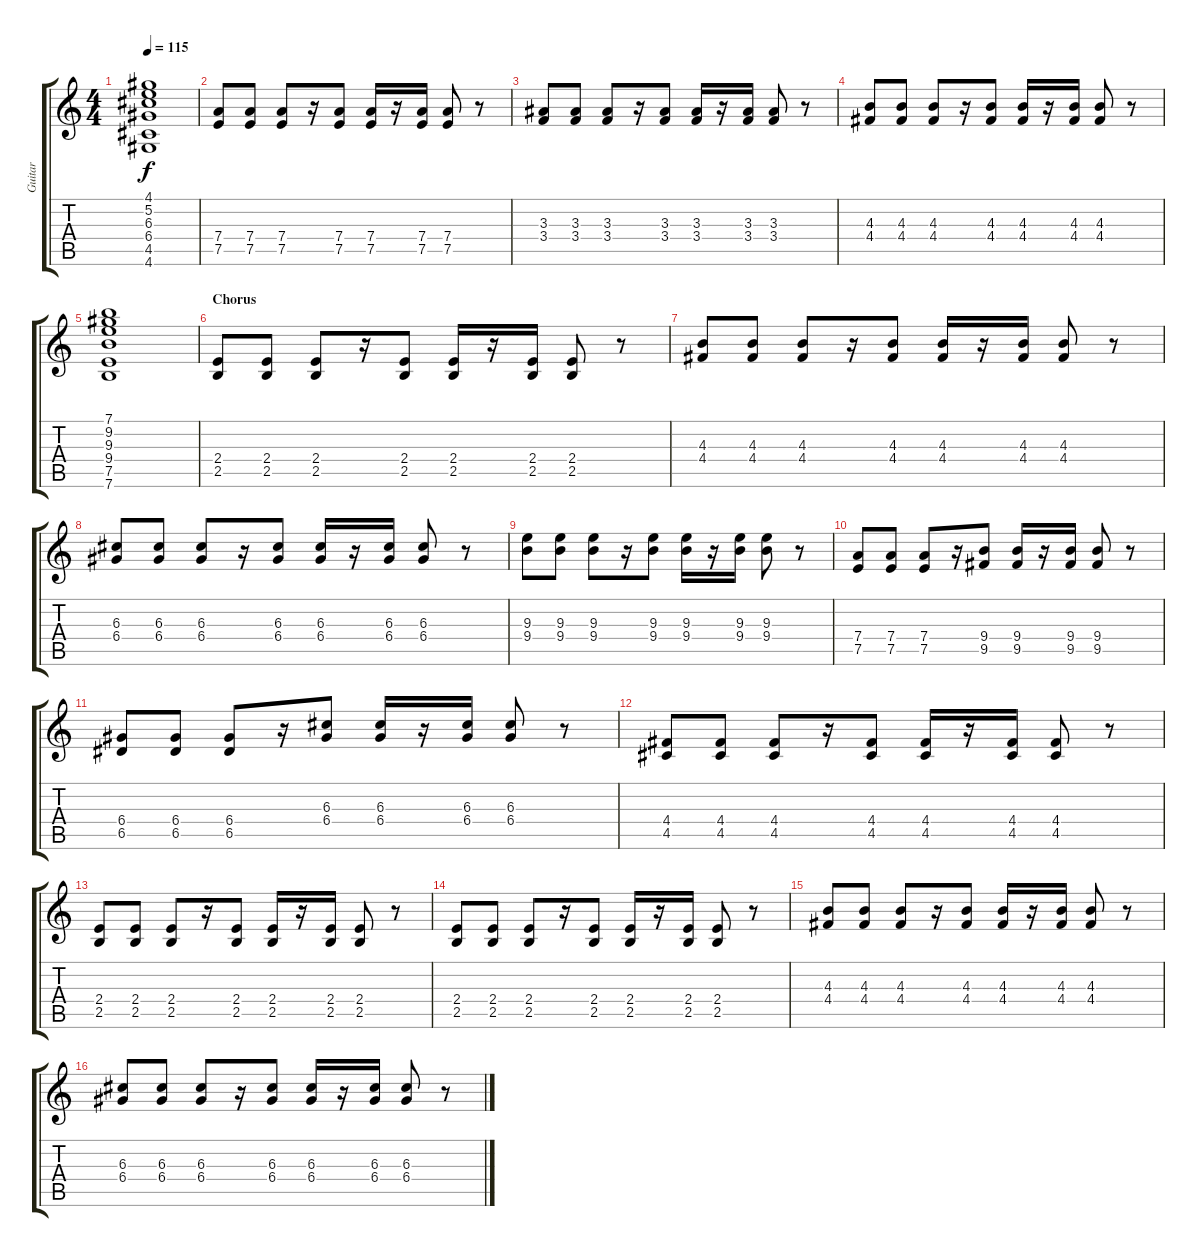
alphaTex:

\track ("Guitar" "Guitar") {instrument overdrivenguitar}
\staff {score tabs}
\tuning (E4 B3 G3 D3 A2 E2) {hide}
\ts (4 4)
\tempo 115
\clef g2
\ks c
(4.1 5.2 6.3 6.4 4.5 4.6).1{dy f} |
(7.4 7.5).8 (7.4 7.5).8 (7.4 7.5).8 r.16 (7.4 7.5).8 (7.4 7.5).16 r.16 (7.4 7.5).16 (7.4 7.5).8 r.8 |
(3.3 3.4).8 (3.3 3.4).8 (3.3 3.4).8 r.16 (3.3 3.4).8 (3.3 3.4).16 r.16 (3.3 3.4).16 (3.3 3.4).8 r.8 |
(4.3 4.4).8 (4.3 4.4).8 (4.3 4.4).8 r.16 (4.3 4.4).8 (4.3 4.4).16 r.16 (4.3 4.4).16 (4.3 4.4).8 r.8 |
(7.1 9.2 9.3 9.4 7.5 7.6).1 |
\section ("" "Chorus")
(2.4 2.5).8 (2.4 2.5).8 (2.4 2.5).8 r.16 (2.4 2.5).8 (2.4 2.5).16 r.16 (2.4 2.5).16 (2.4 2.5).8 r.8 |
(4.3 4.4).8 (4.3 4.4).8 (4.3 4.4).8 r.16 (4.3 4.4).8 (4.3 4.4).16 r.16 (4.3 4.4).16 (4.3 4.4).8 r.8 |
(6.3 6.4).8 (6.3 6.4).8 (6.3 6.4).8 r.16 (6.3 6.4).8 (6.3 6.4).16 r.16 (6.3 6.4).16 (6.3 6.4).8 r.8 |
(9.3 9.4).8 (9.3 9.4).8 (9.3 9.4).8 r.16 (9.3 9.4).8 (9.3 9.4).16 r.16 (9.3 9.4).16 (9.3 9.4).8 r.8 |
(7.4 7.5).8 (7.4 7.5).8 (7.4 7.5).8 r.16 (9.4 9.5).8 (9.4 9.5).16 r.16 (9.4 9.5).16 (9.4 9.5).8 r.8 |
(6.4 6.5).8 (6.4 6.5).8 (6.4 6.5).8 r.16 (6.3 6.4).8 (6.3 6.4).16 r.16 (6.3 6.4).16 (6.3 6.4).8 r.8 |
(4.4 4.5).8 (4.4 4.5).8 (4.4 4.5).8 r.16 (4.4 4.5).8 (4.4 4.5).16 r.16 (4.4 4.5).16 (4.4 4.5).8 r.8 |
(2.4 2.5).8 (2.4 2.5).8 (2.4 2.5).8 r.16 (2.4 2.5).8 (2.4 2.5).16 r.16 (2.4 2.5).16 (2.4 2.5).8 r.8 |
(2.4 2.5).8 (2.4 2.5).8 (2.4 2.5).8 r.16 (2.4 2.5).8 (2.4 2.5).16 r.16 (2.4 2.5).16 (2.4 2.5).8 r.8 |
(4.3 4.4).8 (4.3 4.4).8 (4.3 4.4).8 r.16 (4.3 4.4).8 (4.3 4.4).16 r.16 (4.3 4.4).16 (4.3 4.4).8 r.8 |
(6.3 6.4).8 (6.3 6.4).8 (6.3 6.4).8 r.16 (6.3 6.4).8 (6.3 6.4).16 r.16 (6.3 6.4).16 (6.3 6.4).8 r.8
